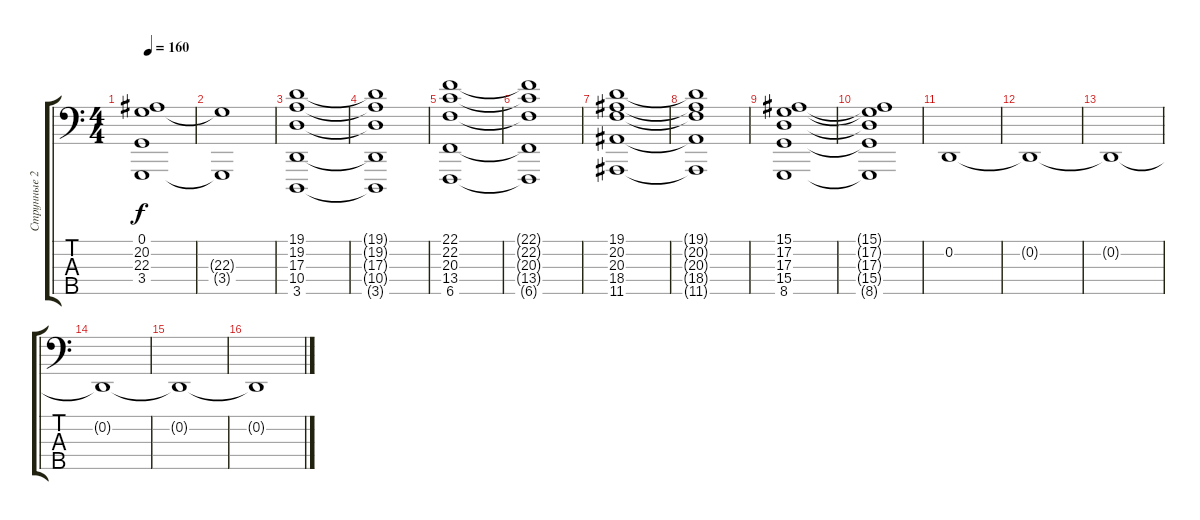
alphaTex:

\track ("Струнные 2" "Струнные 2") {instrument stringensemble2}
\staff {score tabs}
\tuning (G2 D2 A1 E1 B0) {hide}
\ts (4 4)
\tempo 160
\clef f4
\ks c
(0.1 20.2 22.3 3.4).1{dy f} |
(22.3{t} 3.4{t}).1 |
(19.1 19.2 17.3 10.4 3.5).1 |
(19.1{t} 19.2{t} 17.3{t} 10.4{t} 3.5{t}).1 |
(22.1 22.2 20.3 13.4 6.5).1 |
(22.1{t} 22.2{t} 20.3{t} 13.4{t} 6.5{t}).1 |
(19.1 20.2 20.3 18.4 11.5).1 |
(19.1{t} 20.2{t} 20.3{t} 18.4{t} 11.5{t}).1 |
(15.1 17.2 17.3 15.4 8.5).1 |
(15.1{t} 17.2{t} 17.3{t} 15.4{t} 8.5{t}).1 |
0.2.1 |
0.2{t}.1 |
0.2{t}.1 |
0.2{t}.1 |
0.2{t}.1 |
0.2{t}.1
